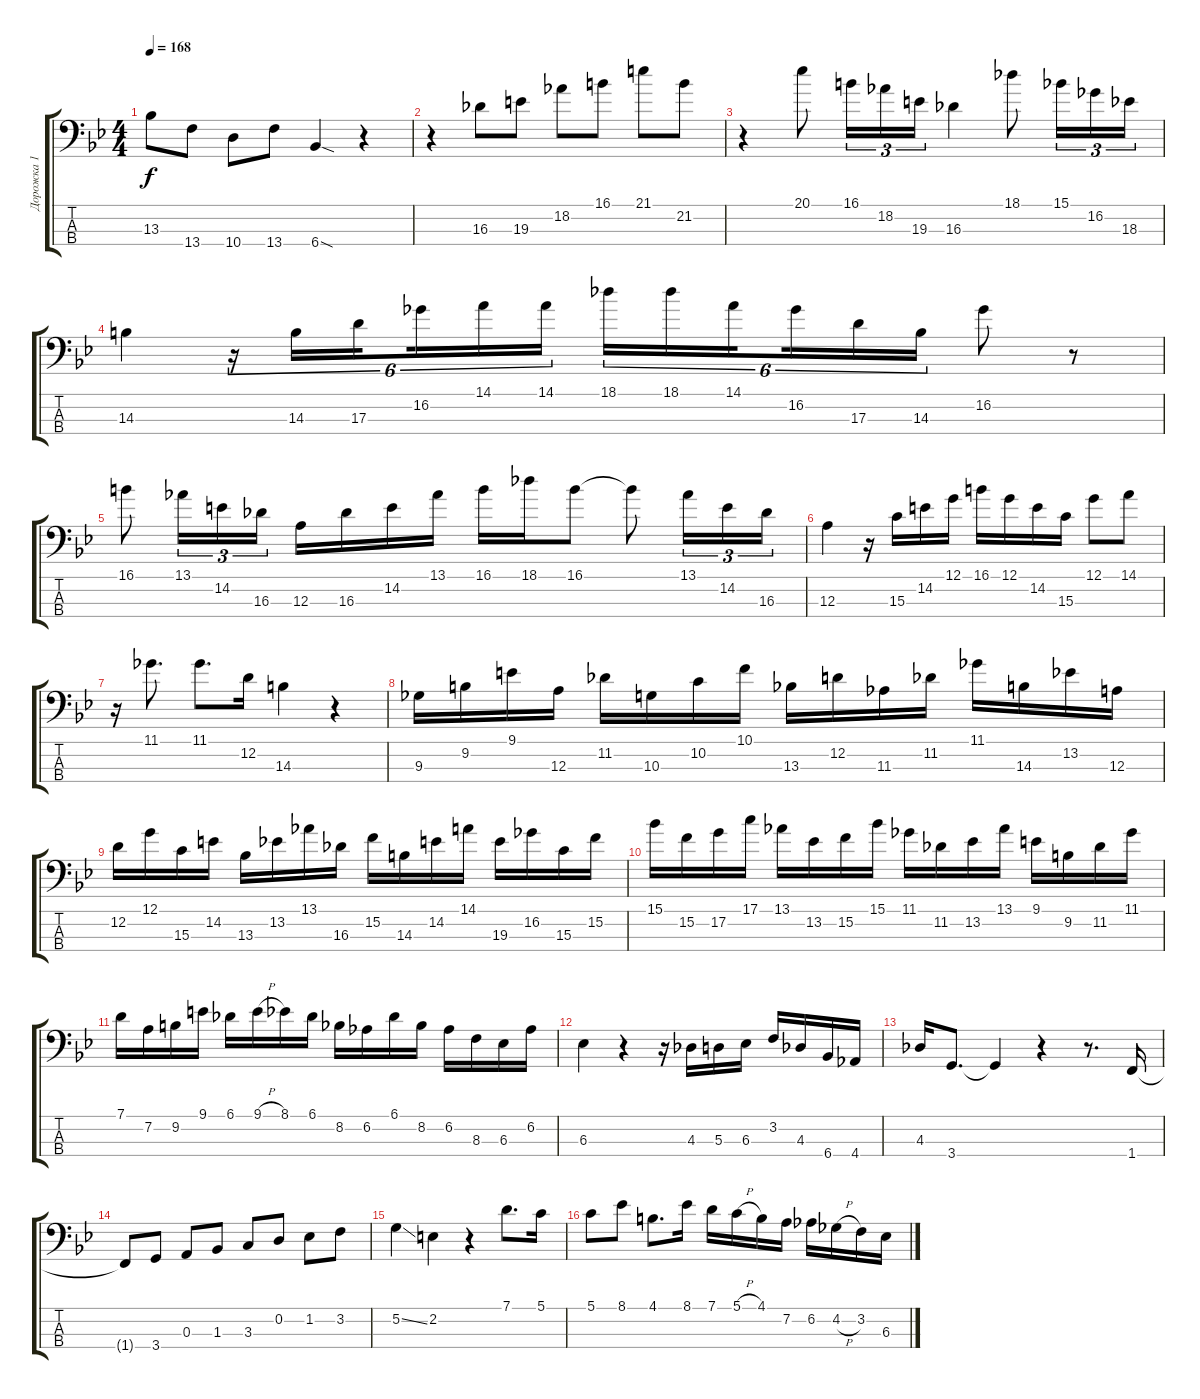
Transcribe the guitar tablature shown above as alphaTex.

\track ("Дорожка 1" "Дорожка 1") {instrument slapbass1}
\staff {score tabs}
\tuning (G2 D2 A1 E1) {hide}
\ts (4 4)
\tempo 168
\clef f4
\ks bb
13.3.8{dy f} 13.4.8 10.4.8 13.4.8 6.4{sod}.4 r.4 |
r.4{instrument slapbass1} 16.3.8 19.3.8 18.2.8 16.1.8 21.1.8 21.2.8 |
r.4 20.1.8 16.1.16{tu (3 2)} 18.2.16{tu (3 2)} 19.3.16{tu (3 2)} 16.3.4 18.1.8 15.1.16{tu (3 2)} 16.2.16{tu (3 2)} 18.3.16{tu (3 2)} |
14.3.4 r.16{tu (6 4)} 14.3.16{tu (6 4)} 17.3.16{tu (6 4) beam splitsecondary} 16.2.16{tu (6 4)} 14.1.16{tu (6 4)} 14.1.16{tu (6 4)} 18.1.16{tu (6 4)} 18.1.16{tu (6 4)} 14.1.16{tu (6 4) beam splitsecondary} 16.2.16{tu (6 4)} 17.3.16{tu (6 4)} 14.3.16{tu (6 4)} 16.2.8 r.8 |
16.1.8 13.1.16{tu (3 2)} 14.2.16{tu (3 2)} 16.3.16{tu (3 2)} 12.3.16 16.3.16 14.2.16 13.1.16 16.1.16 18.1.16 16.1.8 16.1{t}.8 13.1.16{tu (3 2)} 14.2.16{tu (3 2)} 16.3.16{tu (3 2)} |
12.3.4 r.16 15.3.16 14.2.16 12.1.16 16.1.16 12.1.16 14.2.16 15.3.16 12.1.8 14.1.8 |
r.16 11.1.8{d} 11.1.8{d} 12.2.16 14.3.4 r.4 |
9.3.16 9.2.16 9.1.16 12.3.16 11.2.16 10.3.16 10.2.16 10.1.16 13.3.16 12.2.16 11.3.16 11.2.16 11.1.16 14.3.16 13.2.16 12.3.16 |
12.2.16 12.1.16 15.3.16 14.2.16 13.3.16 13.2.16 13.1.16 16.3.16 15.2.16 14.3.16 14.2.16 14.1.16 19.3.16 16.2.16 15.3.16 15.2.16 |
15.1.16 15.2.16 17.2.16 17.1.16 13.1.16 13.2.16 15.2.16 15.1.16 11.1.16 11.2.16 13.2.16 13.1.16 9.1.16 9.2.16 11.2.16 11.1.16 |
7.1.16 7.2.16 9.2.16 9.1.16 6.1.16 9.1{h}.16 8.1.16 6.1.16 8.2.16 6.2.16 6.1.16 8.2.16 6.2.16 8.3.16 6.3.16 6.2.16 |
6.3.4 r.4 r.16 4.3.16 5.3.16 6.3.16 3.2.16 4.3.16 6.4.16 4.4.16 |
4.3.16 3.4.8{d} 3.4{t}.4 r.4 r.8{d} 1.4.16 |
1.4{t}.8 3.4.8 0.3.8 1.3.8 3.3.8 0.2.8 1.2.8 3.2.8 |
5.2{ss}.4 2.2.4 r.4 7.1.8{d} 5.1.16 |
5.1.8 8.1.8 4.1.8{d} 8.1.16 7.1.16 5.1{h}.16 4.1.16 7.2.16 6.2.16 4.2{h}.16 3.2.16 6.3.16
